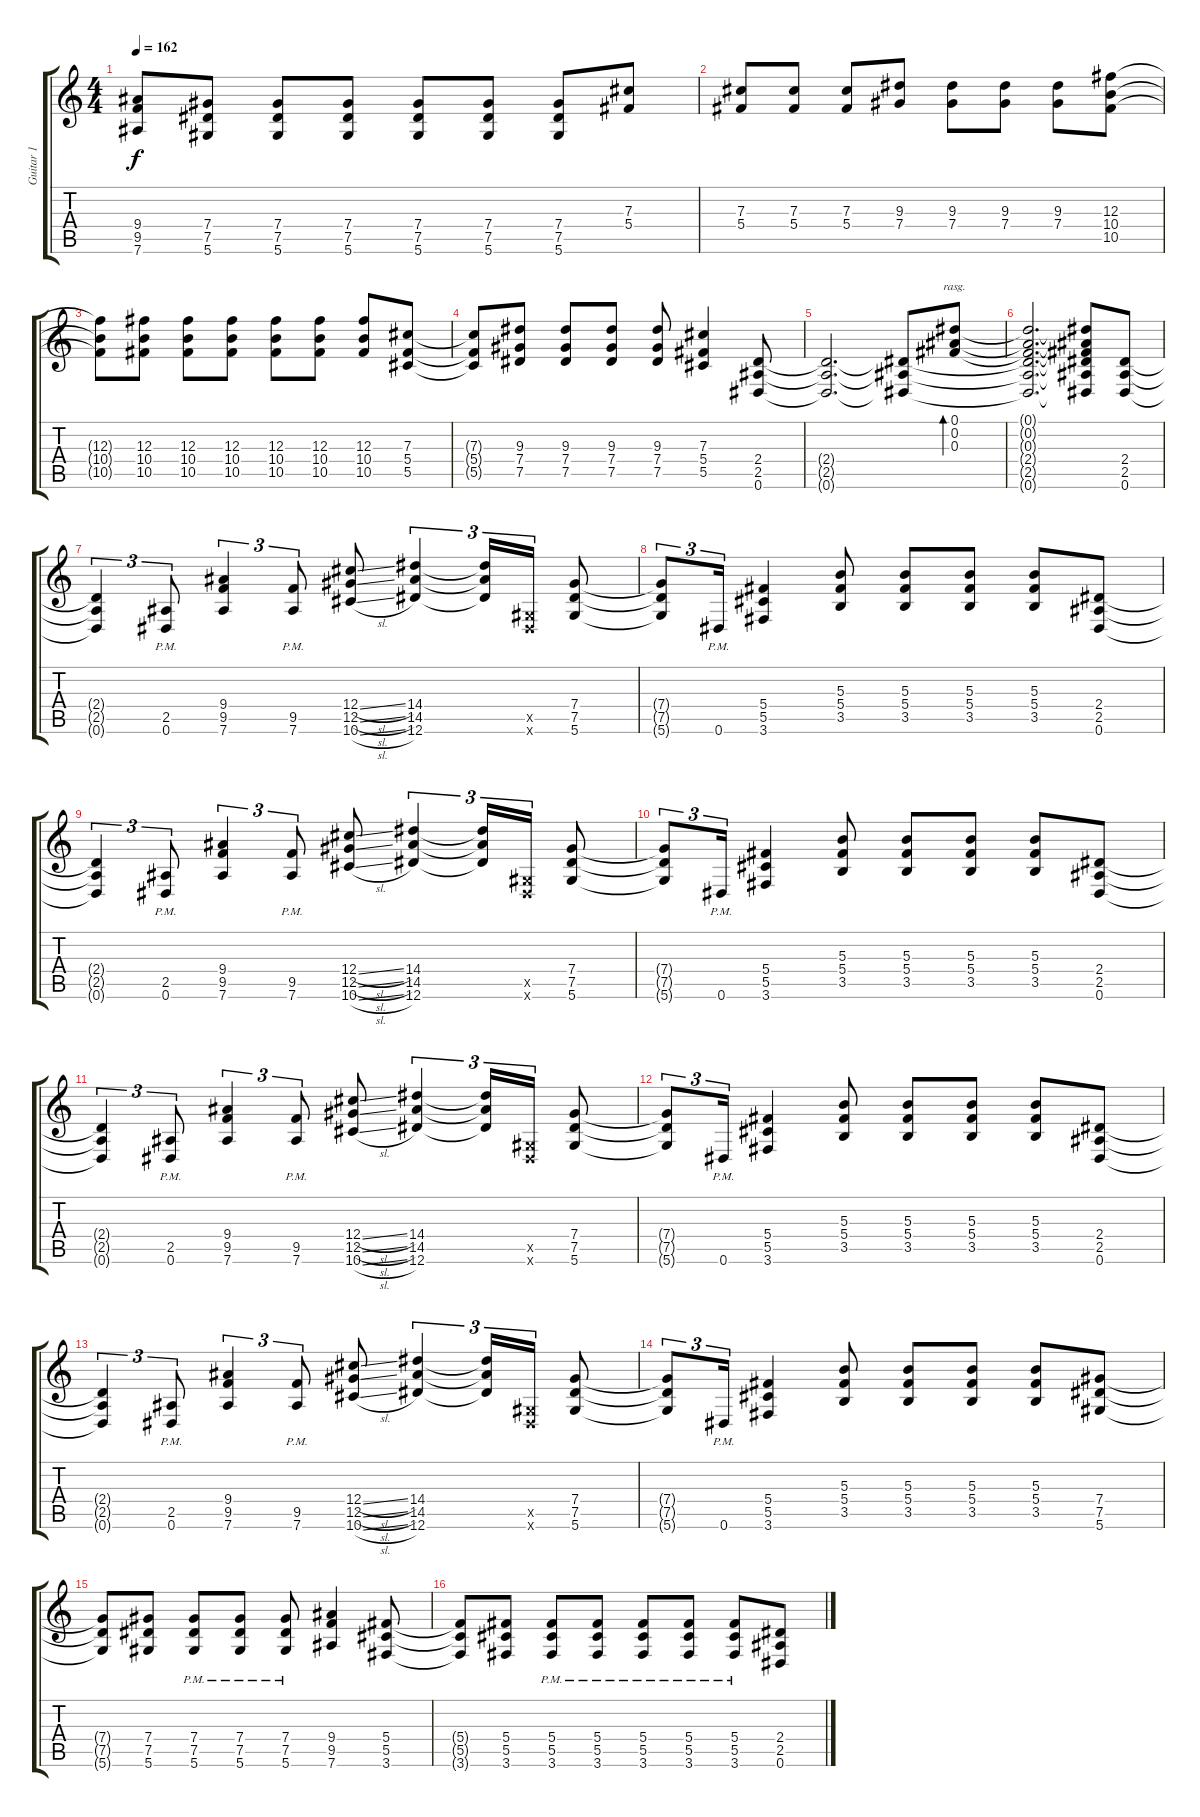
\track ("Guitar 1" "Guitar 1") {instrument overdrivenguitar}
\staff {score tabs}
\tuning (Eb4 Bb3 Gb3 Db3 Ab2 Eb2) {hide}
\ts (4 4)
\tempo 162
\clef g2
\ks c
(9.4{t} 9.5{t} 7.6{t}).8{dy f} (7.4 7.5 5.6).8 (7.4 7.5 5.6).8 (7.4 7.5 5.6).8 (7.4 7.5 5.6).8 (7.4 7.5 5.6).8 (7.4 7.5 5.6).8 (7.3 5.4).8 |
(7.3 5.4).8 (7.3 5.4).8 (7.3 5.4).8 (9.3 7.4).8 (9.3 7.4).8 (9.3 7.4).8 (9.3 7.4).8 (12.3 10.4 10.5).8 |
(12.3{t} 10.4{t} 10.5{t}).8 (12.3 10.4 10.5).8 (12.3 10.4 10.5).8 (12.3 10.4 10.5).8 (12.3 10.4 10.5).8 (12.3 10.4 10.5).8 (12.3 10.4 10.5).8 (7.3 5.4 5.5).8 |
(7.3{t} 5.4{t} 5.5{t}).8 (9.3 7.4 7.5).8 (9.3 7.4 7.5).8 (9.3 7.4 7.5).8 (9.3 7.4 7.5).8 (7.3 5.4 5.5).4 (2.4 2.5 0.6).8 |
(2.4{t} 2.5{t} 0.6{t}).2{d} (2.4{t} 2.5{t} 0.6{t}).8 (0.1 0.2 0.3).8{bd 240 rasg ii} |
(0.1{t} 0.2{t} 0.3{t} 2.4{t} 2.5{t} 0.6{t}).2{d} (0.1{t} 0.2{t} 0.3{t} 2.4{t} 2.5{t} 0.6{t}).8 (2.4 2.5 0.6).8 |
(2.4{t} 2.5{t} 0.6{t}).4{tu (3 2)} (2.5{pm} 0.6{pm}).8{tu (3 2)} (9.4 9.5 7.6).4{tu (3 2)} (9.5{pm} 7.6{pm}).8{tu (3 2)} (12.4{sl} 12.5{sl} 10.6{sl}).8 (14.4 14.5 12.6).4{tu (3 2)} (14.4{t} 14.5{t} 12.6{t}).16{tu (3 2)} (0.5{x} 0.6{x}).16{tu (3 2)} (7.4 7.5 5.6).8 |
(7.4{t} 7.5{t} 5.6{t}).8{tu (3 2)} 0.6{pm}.16{tu (3 2)} (5.4 5.5 3.6).4 (5.3 5.4 3.5).8 (5.3 5.4 3.5).8 (5.3 5.4 3.5).8 (5.3 5.4 3.5).8 (2.4 2.5 0.6).8 |
(2.4{t} 2.5{t} 0.6{t}).4{tu (3 2)} (2.5{pm} 0.6{pm}).8{tu (3 2)} (9.4 9.5 7.6).4{tu (3 2)} (9.5{pm} 7.6{pm}).8{tu (3 2)} (12.4{sl} 12.5{sl} 10.6{sl}).8 (14.4 14.5 12.6).4{tu (3 2)} (14.4{t} 14.5{t} 12.6{t}).16{tu (3 2)} (0.5{x} 0.6{x}).16{tu (3 2)} (7.4 7.5 5.6).8 |
(7.4{t} 7.5{t} 5.6{t}).8{tu (3 2)} 0.6{pm}.16{tu (3 2)} (5.4 5.5 3.6).4 (5.3 5.4 3.5).8 (5.3 5.4 3.5).8 (5.3 5.4 3.5).8 (5.3 5.4 3.5).8 (2.4 2.5 0.6).8 |
(2.4{t} 2.5{t} 0.6{t}).4{tu (3 2)} (2.5{pm} 0.6{pm}).8{tu (3 2)} (9.4 9.5 7.6).4{tu (3 2)} (9.5{pm} 7.6{pm}).8{tu (3 2)} (12.4{sl} 12.5{sl} 10.6{sl}).8 (14.4 14.5 12.6).4{tu (3 2)} (14.4{t} 14.5{t} 12.6{t}).16{tu (3 2)} (0.5{x} 0.6{x}).16{tu (3 2)} (7.4 7.5 5.6).8 |
(7.4{t} 7.5{t} 5.6{t}).8{tu (3 2)} 0.6{pm}.16{tu (3 2)} (5.4 5.5 3.6).4 (5.3 5.4 3.5).8 (5.3 5.4 3.5).8 (5.3 5.4 3.5).8 (5.3 5.4 3.5).8 (2.4 2.5 0.6).8 |
(2.4{t} 2.5{t} 0.6{t}).4{tu (3 2)} (2.5{pm} 0.6{pm}).8{tu (3 2)} (9.4 9.5 7.6).4{tu (3 2)} (9.5{pm} 7.6{pm}).8{tu (3 2)} (12.4{sl} 12.5{sl} 10.6{sl}).8 (14.4 14.5 12.6).4{tu (3 2)} (14.4{t} 14.5{t} 12.6{t}).16{tu (3 2)} (0.5{x} 0.6{x}).16{tu (3 2)} (7.4 7.5 5.6).8 |
(7.4{t} 7.5{t} 5.6{t}).8{tu (3 2)} 0.6{pm}.16{tu (3 2)} (5.4 5.5 3.6).4 (5.3 5.4 3.5).8 (5.3 5.4 3.5).8 (5.3 5.4 3.5).8 (5.3 5.4 3.5).8 (7.4 7.5 5.6).8 |
(7.4{t} 7.5{t} 5.6{t}).8 (7.4 7.5 5.6).8 (7.4{pm} 7.5{pm} 5.6{pm}).8 (7.4{pm} 7.5{pm} 5.6{pm}).8 (7.4{pm} 7.5{pm} 5.6{pm}).8 (9.4 9.5 7.6).4 (5.4 5.5 3.6).8 |
(5.4{t} 5.5{t} 3.6{t}).8 (5.4 5.5 3.6).8 (5.4{pm} 5.5{pm} 3.6{pm}).8 (5.4{pm} 5.5{pm} 3.6{pm}).8 (5.4{pm} 5.5{pm} 3.6{pm}).8 (5.4{pm} 5.5{pm} 3.6{pm}).8 (5.4{pm} 5.5{pm} 3.6{pm}).8 (2.4 2.5 0.6).8
